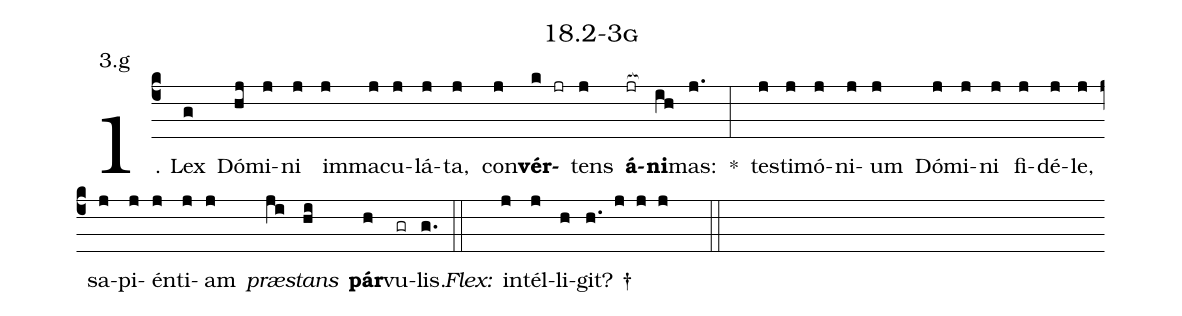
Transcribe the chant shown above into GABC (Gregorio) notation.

name: 18.2-3g;
annotation: 3.g;
%%
(c4)1. Lex(g) Dó(hj)mi(j)ni(j) im(j)ma(j)cu(j)lá(j)ta,(j) con(j)<b>vér</b>(k jr)tens(j) <b>á</b>(jr[ocb:1{])<b>ni</b>(ih[ocb:0}])mas:(j.) *(:) tes(j)ti(j)mó(j)ni(j)um(j) Dó(j)mi(j)ni(j) fi(j)dé(j)le,(j) sa(j)pi(j)én(j)ti(j)am(j) <i>præ</i>(ji)<i>stans</i>(hi) <b>pár</b>(h)vu(gr)lis.(g.) (::)
<i>Flex:</i>()  in(j)tél(j)li(h)git? †(h. j j j  ::)

%E(j) u(j) o(ji) u(hi) a(h) e.(g.) (::)
